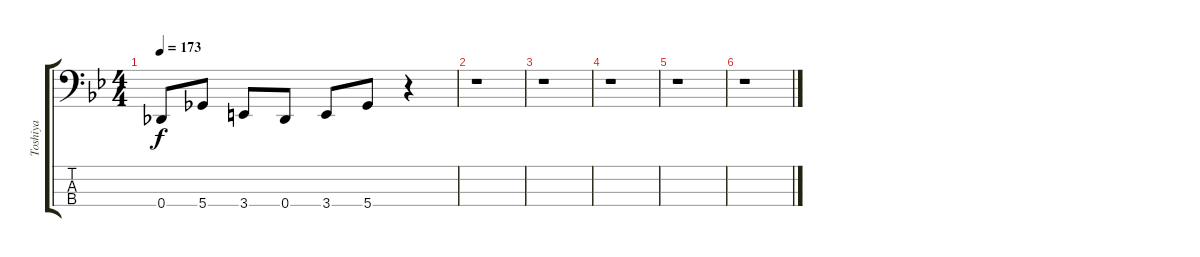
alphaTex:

\track ("Toshiya" "Toshiya") {instrument electricbasspick}
\staff {score tabs}
\tuning (E2 B1 Gb1 Db1) {hide}
\ts (4 4)
\tempo 173
\clef f4
\ks bb
0.4.8{dy f} 5.4.8 3.4.8 0.4.8 3.4.8 5.4.8 r.4 |
r.1 |
r.1 |
r.1 |
r.1 |
r.1
